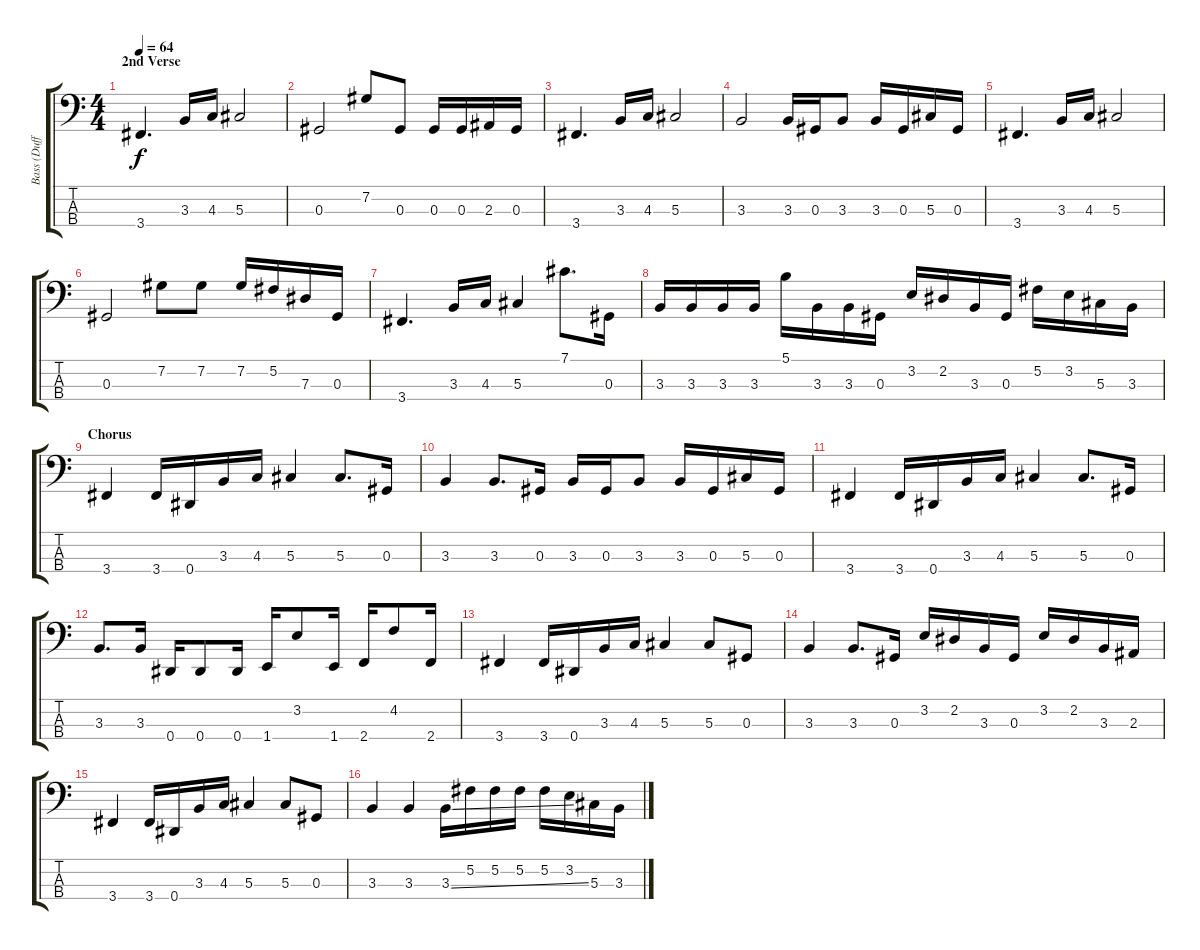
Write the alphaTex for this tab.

\track ("Bass (Duff)" "Bass (Duff") {instrument electricbasspick}
\staff {score tabs}
\tuning (Gb2 Db2 Ab1 Eb1) {hide}
\ts (4 4)
\section ("" "2nd Verse")
\tempo 64
\clef f4
\ks c
3.4.4{d dy f} 3.3.16 4.3.16 5.3.2 |
0.3.2 7.2.8 0.3.8 0.3.16 0.3.16 2.3.16 0.3.16 |
3.4.4{d} 3.3.16 4.3.16 5.3.2 |
3.3.2 3.3.16 0.3.16 3.3.8 3.3.16 0.3.16 5.3.16 0.3.16 |
3.4.4{d} 3.3.16 4.3.16 5.3.2 |
0.3.2 7.2.8 7.2.8 7.2.16 5.2.16 7.3.16 0.3.16 |
3.4.4{d} 3.3.16 4.3.16 5.3.4 7.1.8{d} 0.3.16 |
3.3.16 3.3.16 3.3.16 3.3.16 5.1.16 3.3.16 3.3.16 0.3.16 3.2.16 2.2.16 3.3.16 0.3.16 5.2.16 3.2.16 5.3.16 3.3.16 |
\section ("" "Chorus")
3.4.4 3.4.16 0.4.16 3.3.16 4.3.16 5.3.4 5.3.8{d} 0.3.16 |
3.3.4 3.3.8{d} 0.3.16 3.3.16 0.3.16 3.3.8 3.3.16 0.3.16 5.3.16 0.3.16 |
3.4.4 3.4.16 0.4.16 3.3.16 4.3.16 5.3.4 5.3.8{d} 0.3.16 |
3.3.8{d} 3.3.16 0.4.16 0.4.8 0.4.16 1.4.16 3.2.8 1.4.16 2.4.16 4.2.8 2.4.16 |
3.4.4 3.4.16 0.4.16 3.3.16 4.3.16 5.3.4 5.3.8 0.3.8 |
3.3.4 3.3.8{d} 0.3.16 3.2.16 2.2.16 3.3.16 0.3.16 3.2.16 2.2.16 3.3.16 2.3.16 |
3.4.4 3.4.16 0.4.16 3.3.16 4.3.16 5.3.4 5.3.8 0.3.8 |
3.3.4 3.3.4 3.3{ss}.16 5.2.16 5.2.16 5.2.16 5.2.16 3.2.16 5.3.16 3.3.16
